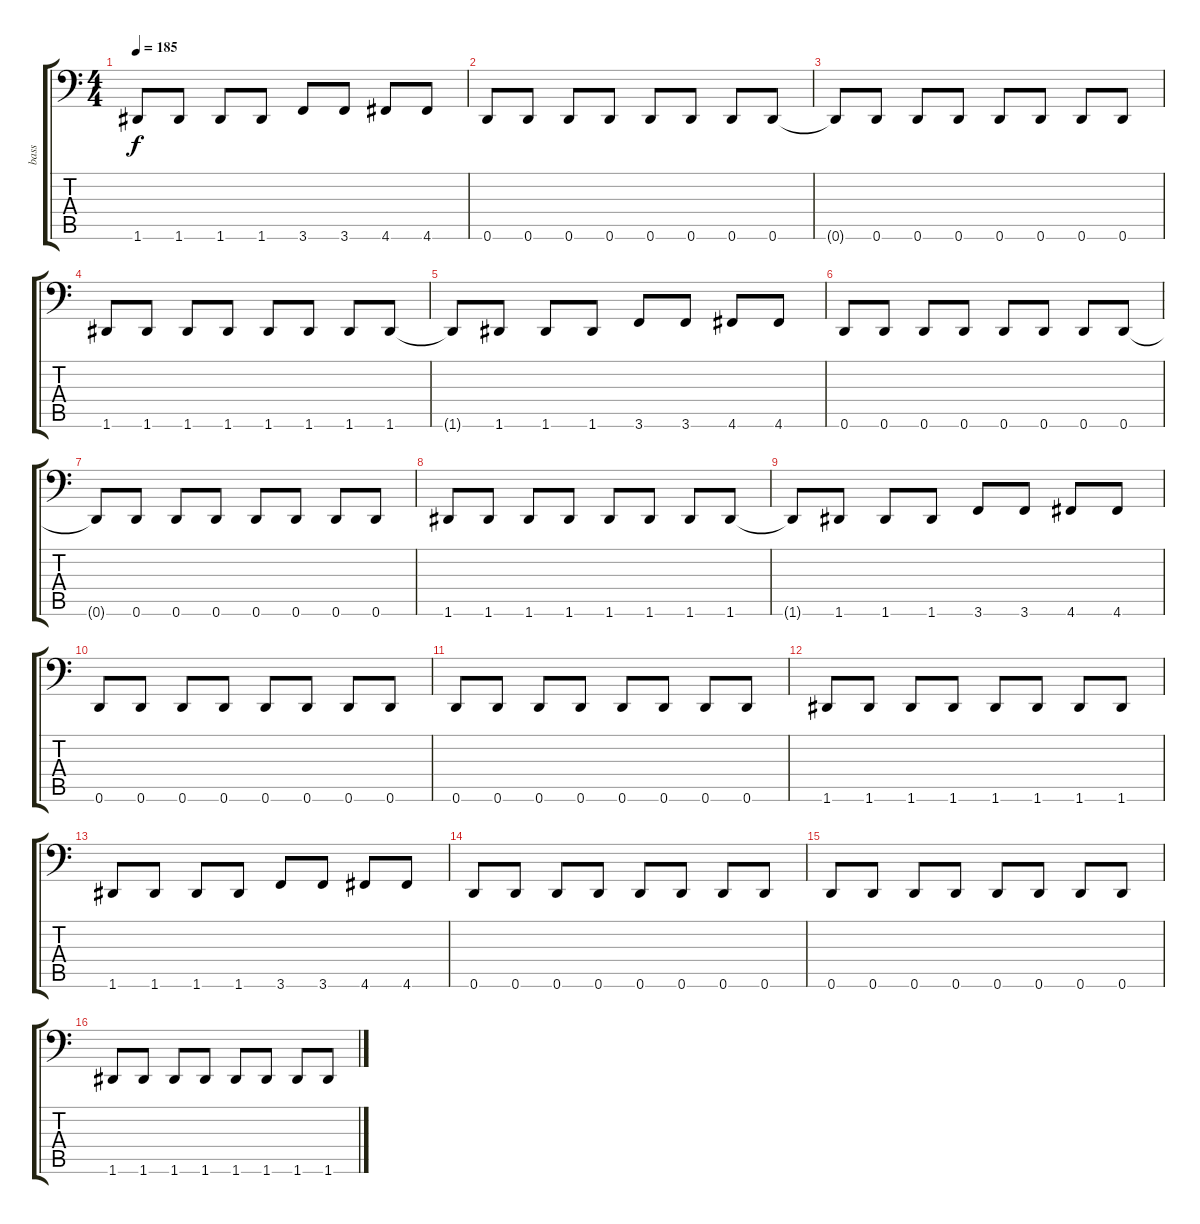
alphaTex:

\track ("bass" "bass") {instrument electricbassfinger}
\staff {score tabs}
\tuning (E3 B2 G2 D2 A1 D1) {hide}
\ts (4 4)
\tempo 185
\clef f4
\ks c
1.6{t}.8{dy f} 1.6.8 1.6.8 1.6.8 3.6.8 3.6.8 4.6.8 4.6.8 |
0.6.8 0.6.8 0.6.8 0.6.8 0.6.8 0.6.8 0.6.8 0.6.8 |
0.6{t}.8 0.6.8 0.6.8 0.6.8 0.6.8 0.6.8 0.6.8 0.6.8 |
1.6.8 1.6.8 1.6.8 1.6.8 1.6.8 1.6.8 1.6.8 1.6.8 |
1.6{t}.8 1.6.8 1.6.8 1.6.8 3.6.8 3.6.8 4.6.8 4.6.8 |
0.6.8 0.6.8 0.6.8 0.6.8 0.6.8 0.6.8 0.6.8 0.6.8 |
0.6{t}.8 0.6.8 0.6.8 0.6.8 0.6.8 0.6.8 0.6.8 0.6.8 |
1.6.8 1.6.8 1.6.8 1.6.8 1.6.8 1.6.8 1.6.8 1.6.8 |
1.6{t}.8 1.6.8 1.6.8 1.6.8 3.6.8 3.6.8 4.6.8 4.6.8 |
0.6.8 0.6.8 0.6.8 0.6.8 0.6.8 0.6.8 0.6.8 0.6.8 |
0.6.8 0.6.8 0.6.8 0.6.8 0.6.8 0.6.8 0.6.8 0.6.8 |
1.6.8 1.6.8 1.6.8 1.6.8 1.6.8 1.6.8 1.6.8 1.6.8 |
1.6.8 1.6.8 1.6.8 1.6.8 3.6.8 3.6.8 4.6.8 4.6.8 |
0.6.8 0.6.8 0.6.8 0.6.8 0.6.8 0.6.8 0.6.8 0.6.8 |
0.6.8 0.6.8 0.6.8 0.6.8 0.6.8 0.6.8 0.6.8 0.6.8 |
1.6.8 1.6.8 1.6.8 1.6.8 1.6.8 1.6.8 1.6.8 1.6.8
